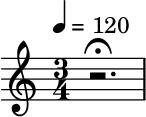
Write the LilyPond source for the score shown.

\version "2.24.2"
\language "english"
\include "lilypond-book-preamble.ly"
#(ly:set-option 'tall-page-formats 'png)
\header
{
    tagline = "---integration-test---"
}
\score
{
    \new Staff
    {
        \new Voice
        {
            {
                \tempo 4=120
                \time 3/4
                r2.
                \fermata
            }
        }
    }
}
